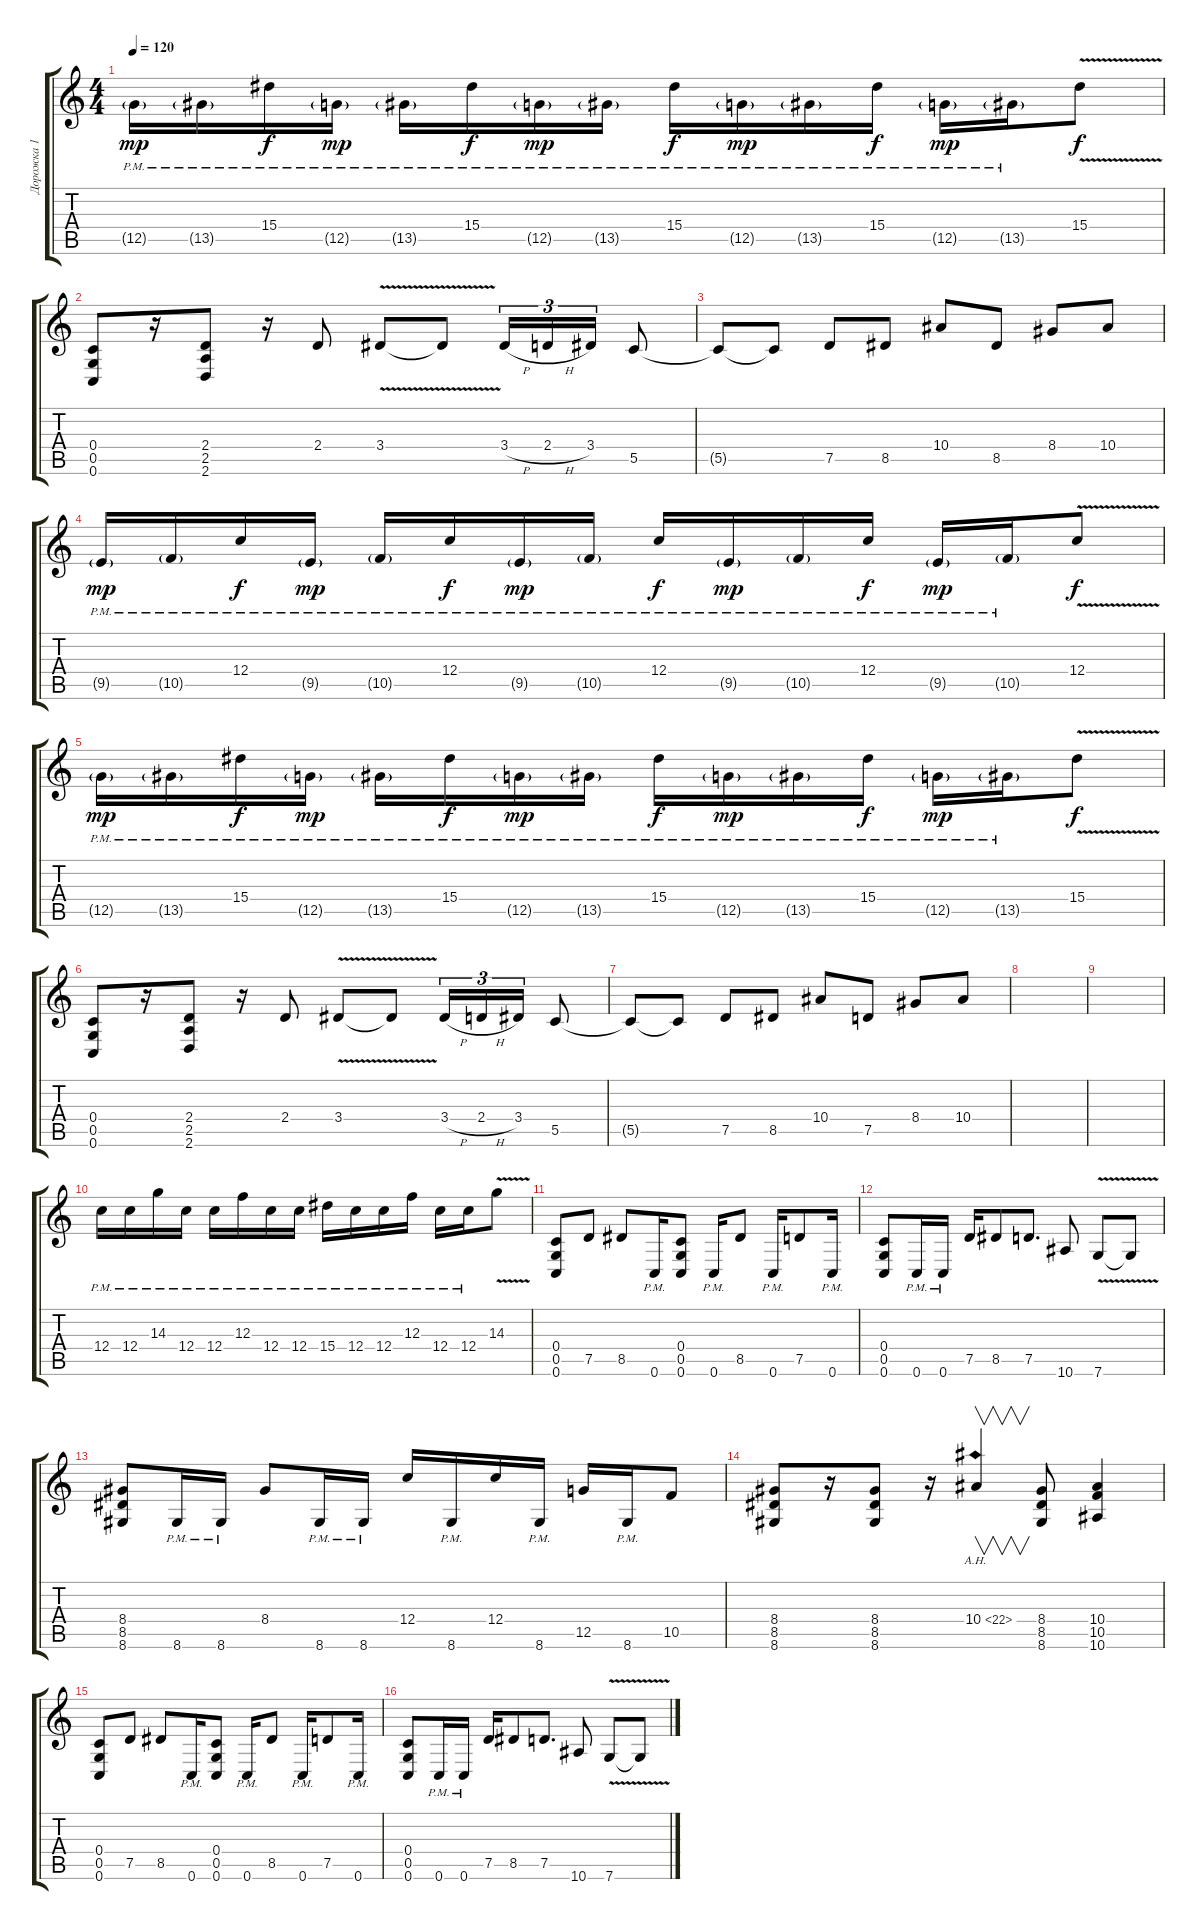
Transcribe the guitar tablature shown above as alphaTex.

\track ("Дорожка 1" "Дорожка 1") {instrument overdrivenguitar}
\staff {score tabs}
\tuning (D4 A3 F3 C3 G2 C2) {hide}
\ts (4 4)
\tempo 120
\clef g2
\ks c
12.5{g pm}.16{dy mp} 13.5{g pm}.16 15.4{pm}.16{dy f} 12.5{g pm}.16{dy mp} 13.5{g pm}.16 15.4{pm}.16{dy f} 12.5{g pm}.16{dy mp} 13.5{g pm}.16 15.4{pm}.16{dy f} 12.5{g pm}.16{dy mp} 13.5{g pm}.16 15.4{pm}.16{dy f} 12.5{g pm}.16{dy mp} 13.5{g pm}.16 15.4{v}.8{dy f} |
(0.4 0.5 0.6).8 r.16 (2.4 2.5 2.6).8 r.16 2.4.8 3.4{v}.8 3.4{t}.8 3.4{h}.16{tu (3 2)} 2.4{h}.16{tu (3 2)} 3.4.16{tu (3 2)} 5.5.8 |
5.5{t}.8 5.5{t}.8 7.5.8 8.5.8 10.4.8 8.5.8 8.4.8 10.4.8 |
9.5{g pm}.16{dy mp} 10.5{g pm}.16 12.4{pm}.16{dy f} 9.5{g pm}.16{dy mp} 10.5{g pm}.16 12.4{pm}.16{dy f} 9.5{g pm}.16{dy mp} 10.5{g pm}.16 12.4{pm}.16{dy f} 9.5{g pm}.16{dy mp} 10.5{g pm}.16 12.4{pm}.16{dy f} 9.5{g pm}.16{dy mp} 10.5{g pm}.16 12.4{v}.8{dy f} |
12.5{g pm}.16{dy mp} 13.5{g pm}.16 15.4{pm}.16{dy f} 12.5{g pm}.16{dy mp} 13.5{g pm}.16 15.4{pm}.16{dy f} 12.5{g pm}.16{dy mp} 13.5{g pm}.16 15.4{pm}.16{dy f} 12.5{g pm}.16{dy mp} 13.5{g pm}.16 15.4{pm}.16{dy f} 12.5{g pm}.16{dy mp} 13.5{g pm}.16 15.4{v}.8{dy f} |
(0.4 0.5 0.6).8 r.16 (2.4 2.5 2.6).8 r.16 2.4.8 3.4{v}.8 3.4{t}.8 3.4{h}.16{tu (3 2)} 2.4{h}.16{tu (3 2)} 3.4.16{tu (3 2)} 5.5.8 |
5.5{t}.8 5.5{t}.8 7.5.8 8.5.8 10.4.8 7.5.8 8.4.8 10.4.8 |
|
|
12.4{pm}.16 12.4{pm}.16 14.3{pm}.16 12.4{pm}.16 12.4{pm}.16 12.3{pm}.16 12.4{pm}.16 12.4{pm}.16 15.4{pm}.16 12.4{pm}.16 12.4{pm}.16 12.3{pm}.16 12.4{pm}.16 12.4{pm}.16 14.3{v}.8 |
(0.4 0.5 0.6).8 7.5.8 8.5.8 0.6{pm}.16 (0.4 0.5 0.6).8 0.6{pm}.16 8.5.8 0.6{pm}.16 7.5.8 0.6{pm}.16 |
(0.4 0.5 0.6).8 0.6{pm}.16 0.6{pm}.16 7.5.16 8.5.8 7.5.8{d} 10.6.8 7.6{v}.8 7.6{t}.8 |
(8.4 8.5 8.6).8 8.6{pm}.16 8.6{pm}.16 8.4.8 8.6{pm}.16 8.6{pm}.16 12.4.16 8.6{pm}.16 12.4.16 8.6{pm}.16 12.5.16 8.6{pm}.16 10.5.8 |
(8.4 8.5 8.6).8 r.16 (8.4 8.5 8.6).8 r.16 10.4{ah 12}.4{v instrument guitarharmonics} (8.4 8.5 8.6).8{instrument overdrivenguitar} (10.4 10.5 10.6).4 |
(0.4 0.5 0.6).8 7.5.8 8.5.8 0.6{pm}.16 (0.4 0.5 0.6).8 0.6{pm}.16 8.5.8 0.6{pm}.16 7.5.8 0.6{pm}.16 |
(0.4 0.5 0.6).8 0.6{pm}.16 0.6{pm}.16 7.5.16 8.5.8 7.5.8{d} 10.6.8 7.6{v}.8 7.6{t}.8
